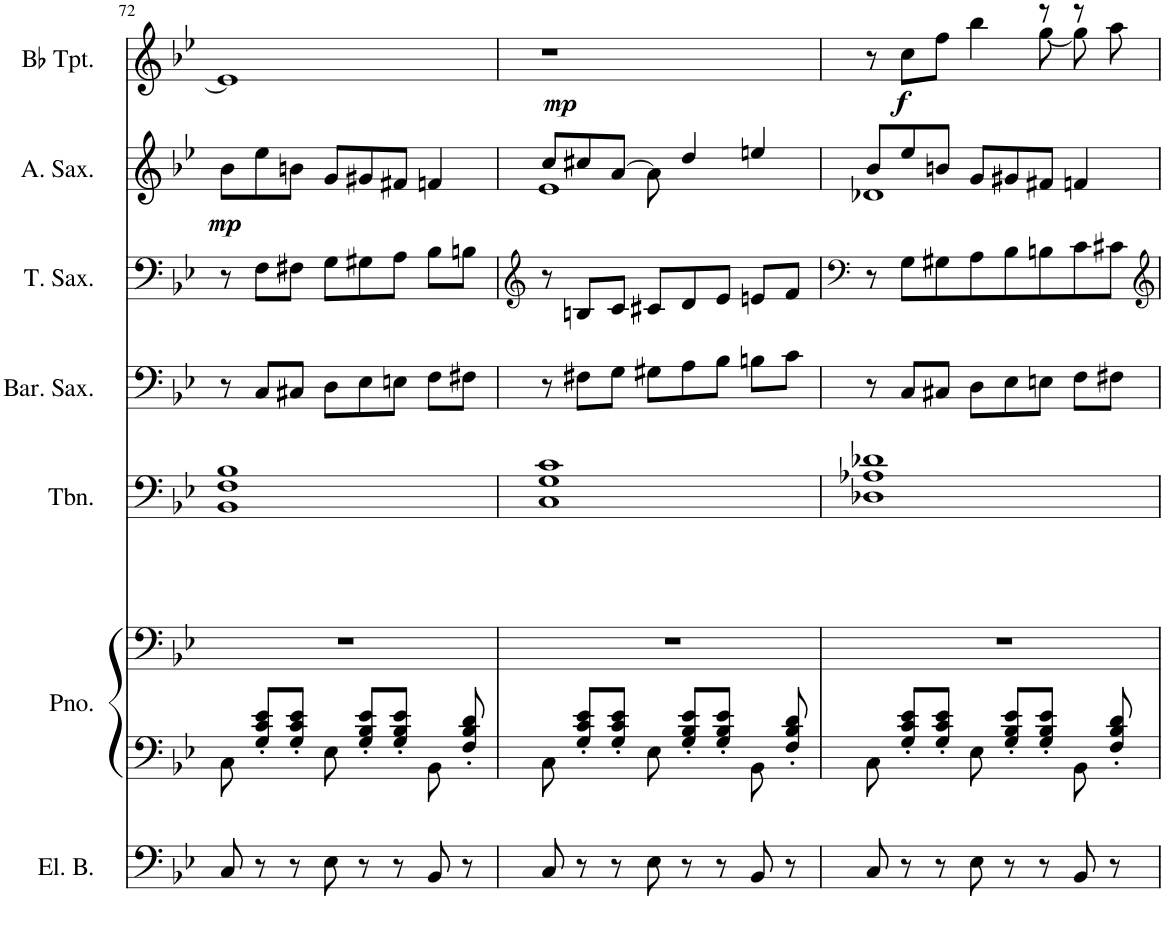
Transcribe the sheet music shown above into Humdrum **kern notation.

**kern	**kern	**kern	**kern	**kern	**kern	**kern	**dynam	**kern	**dynam
*part7	*part6	*part6	*part5	*part4	*part3	*part2	*part2	*part1	*part1
*staff8	*staff7	*staff6	*staff5	*staff4	*staff3	*staff2	*staff2	*staff1	*staff1
*I"Electric Bass	*I"Piano	*	*I"Trombone	*I"Baritone Saxophone	*I"Tenor Saxophone	*I"Alto Saxophone	*	*I"Bb Trumpet	*
*I'El. B.	*I'Pno.	*	*I'Tbn.	*I'Bar. Sax.	*I'T. Sax.	*I'A. Sax.	*	*I'Bb Tpt.	*
!!LO:PB:g=z
*clefF4	*clefF4	*clefF4	*clefF4	*clefF4	*clefF4	*clefG2	*	*clefG2	*
*Trd7c12	*	*	*	*Trd12c21	*Trd8c14	*Trd5c9	*	*Trd1c2	*
*k[b-e-]	*k[b-e-]	*k[b-e-]	*k[b-e-]	*k[b-e-]	*k[b-e-]	*k[b-e-]	*	*k[b-e-]	*
*M8/8	*M8/8	*M8/8	*M8/8	*M8/8	*M8/8	*M8/8	*	*M8/8	*
=72	=72	=72	=72	=72	=72	=72	=72	=72	=72
!	!	!	!	!	!	!	!LO:DY:b	!	!
8C/	8C\	1r	1BB- 1F 1B-	8r	8r	8b-\L	mp	1e]	.
8r	8G/' 8c/' 8e-/'L	.	.	8C/L	8F\L	8ee-\	.	.	.
8r	8G/' 8c/' 8e-/'J	.	.	8C#X/J	8F#X\J	8bn\J	.	.	.
8E-\	8E-\	.	.	8D\L	8G\L	8g/L	.	.	.
8r	8G/' 8B-/' 8e-/'L	.	.	8E-\	8G#X\	8g#X/	.	.	.
8r	8G/' 8B-/' 8e-/'J	.	.	8En\J	8A\J	8f#X/J	.	.	.
8BB-/	8BB-\	.	.	8F\L	8B-\L	4fn/	.	.	.
8r	8F/' 8B-/' 8d/'	.	.	8F#X\J	8Bn\J	.	.	.	.
=73	=73	=73	=73	=73	=73	=73	=73	=73	=73
*	*	*	*	*	*clefG2	*	*	*	*
*	*	*	*	*	*	*^	*	*	*
!	!	!	!	!	!	!	!	!	!	!LO:DY:b
8C/	8C\	1r	1C 1G 1c	8r	8r	8cc/L	1e-	.	1r	mp
8r	8G/' 8c/' 8e-/'L	.	.	8F#X\L	8Bn/L	8cc#X/	.	.	.	.
8r	8G/' 8c/' 8e-/'J	.	.	8G\J	8c/J	[8a/J	.	.	.	.
8E-\	8E-\	.	.	8G#X\L	8c#X/L	8a\]	.	.	.	.
8r	8G/' 8B-/' 8e-/'L	.	.	8A\	8d/	4dd/	.	.	.	.
8r	8G/' 8B-/' 8e-/'J	.	.	8B-\J	8e-/J	.	.	.	.	.
8BB-/	8BB-\	.	.	8Bn\L	8en/L	4een/	.	.	.	.
8r	8F/' 8B-/' 8d/'	.	.	8c\J	8f/J	.	.	.	.	.
=74	=74	=74	=74	=74	=74	=74	=74	=74	=74	=74
*	*	*	*	*	*clefF4	*	*	*	*	*
*	*	*	*	*	*	*	*	*	*^	*
8C/	8C\	1r	1D-X 1A-X 1d-X	8r	8r	8b-/L	1d-X	.	8r	8ryy	.
!	!	!	!	!	!	!	!	!	!	!	!LO:DY:b
*	*	*	*	*	*	*	*	*	*v	*v	*
8r	8G/' 8c/' 8e-/'L	.	.	8C/L	8G\L	8ee-/	.	.	8cc\L	f
8r	8G/' 8c/' 8e-/'J	.	.	8C#X/J	8G#X\	8bn/J	.	.	8ff\J	.
8E-\	8E-\	.	.	8D\L	8A\	8g/L	.	.	4bb-\	.
8r	8G/' 8B-/' 8e-/'L	.	.	8E-\	8B-\	8g#X/	.	.	.	.
*	*	*	*	*	*	*	*	*	*^	*
8r	8G/' 8B-/' 8e-/'J	.	.	8En\J	8Bn\	8f#X/J	.	.	8r	[8gg\	.
8BB-/	8BB-\	.	.	8F\L	8c\	4fn/	.	.	8r	8gg\]	.
8r	8F/' 8B-/' 8d/'	.	.	8F#X\J	8c#X\J	.	.	.	8aa\	8ryy	.
*	*	*	*	*	*	*v	*v	*	*	*	*
*	*	*	*	*	*	*	*	*v	*v	*
=	=	=	=	=	=	=	=	=	=
*-	*-	*-	*-	*-	*-	*-	*-	*-	*-
